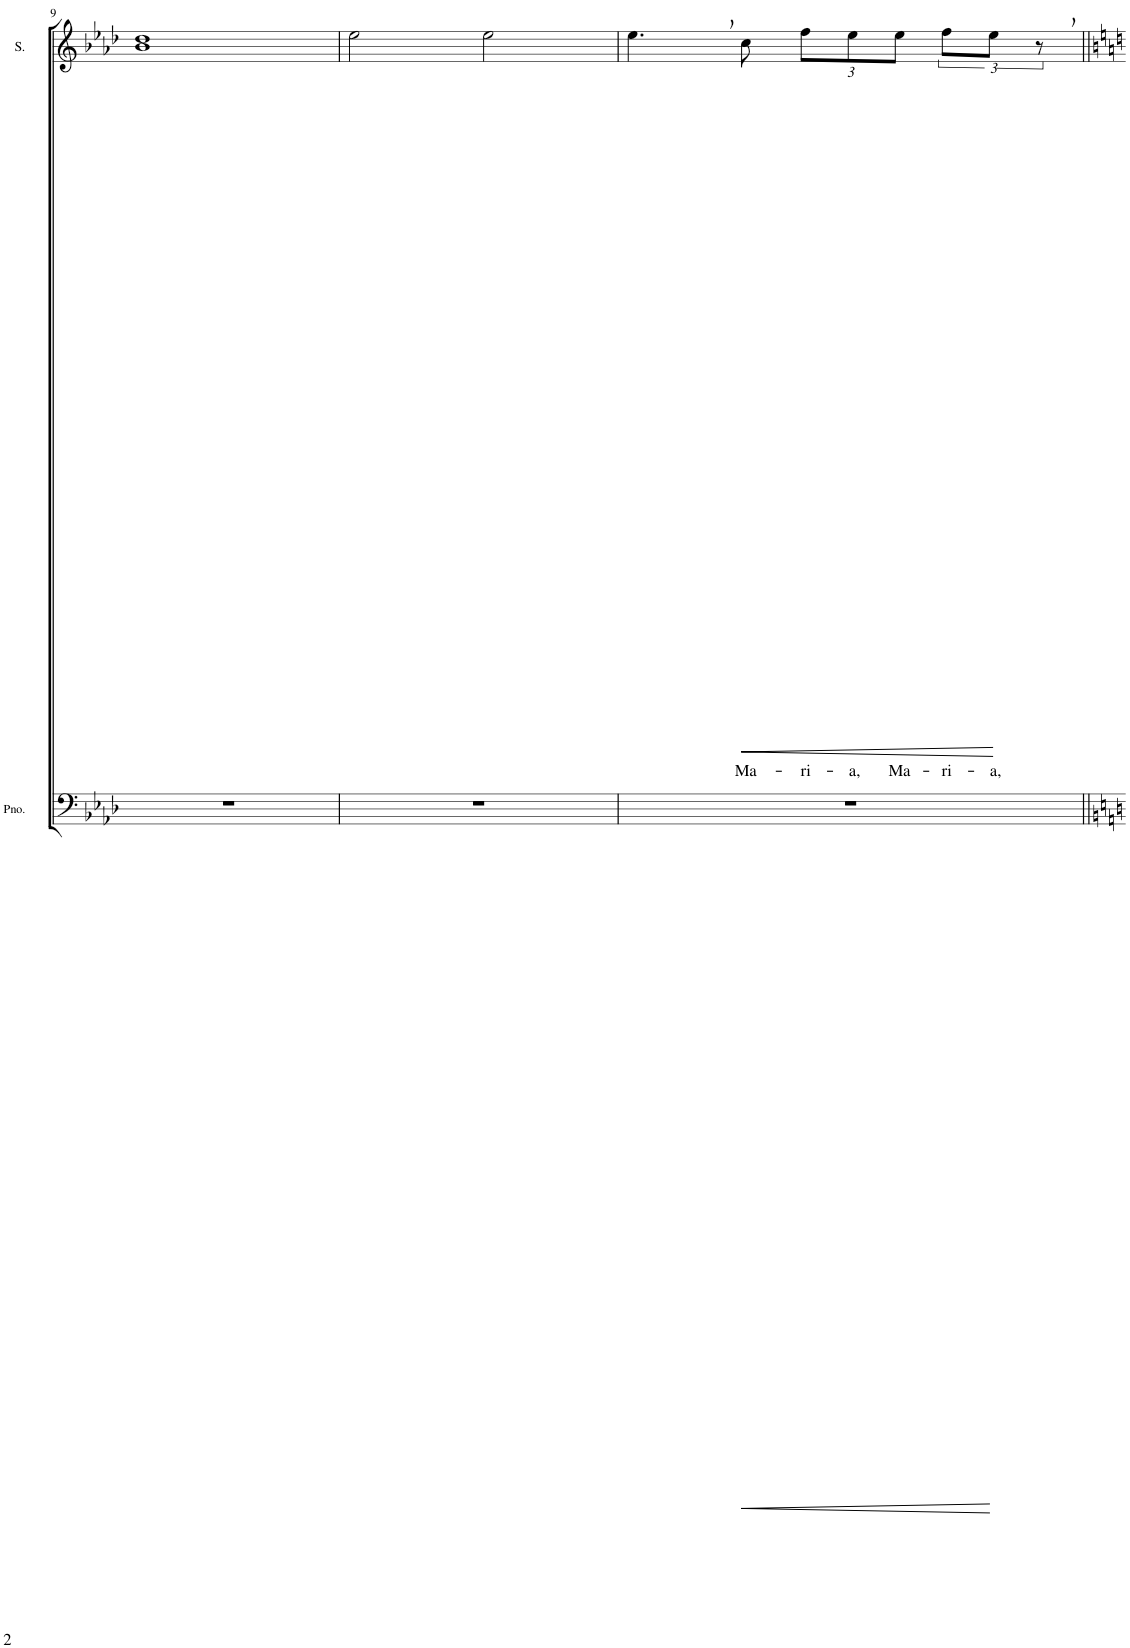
**kern	**text	**dynam
*part1	*part1	*part1
*staff1	*staff1	*staff1
*I"Soprano	*	*
*I'S.	*	*
!!LO:PB:g=z
*clefG2	*	*
*k[b-e-a-d-]	*	*
*M4/4	*	*
*met(c)	*	*
=9	=9	=9
1b- 1dd-	.	.
=10	=10	=10
2ee-\	.	.
2ee-\	.	.
=11	=11	=11
4.ee-,\	.	.
!	!LO:LY:b	!LO:HP:b
8cc\	Ma-	<
*Xbrackettup	*	*
!	!LO:LY:b	!
12ff\L	-ri-	.
!	!LO:LY:b	!
12ee-\	-a,	.
!	!LO:LY:b	!
12ee-\J	Ma-	.
*brackettup	*	*
!	!LO:LY:b	!
12ff\L	-ri-	.
!	!LO:LY:b	!
12ee-\J	-a,	.
12r	.	[
=||	=||	=||
*-	*-	*-
